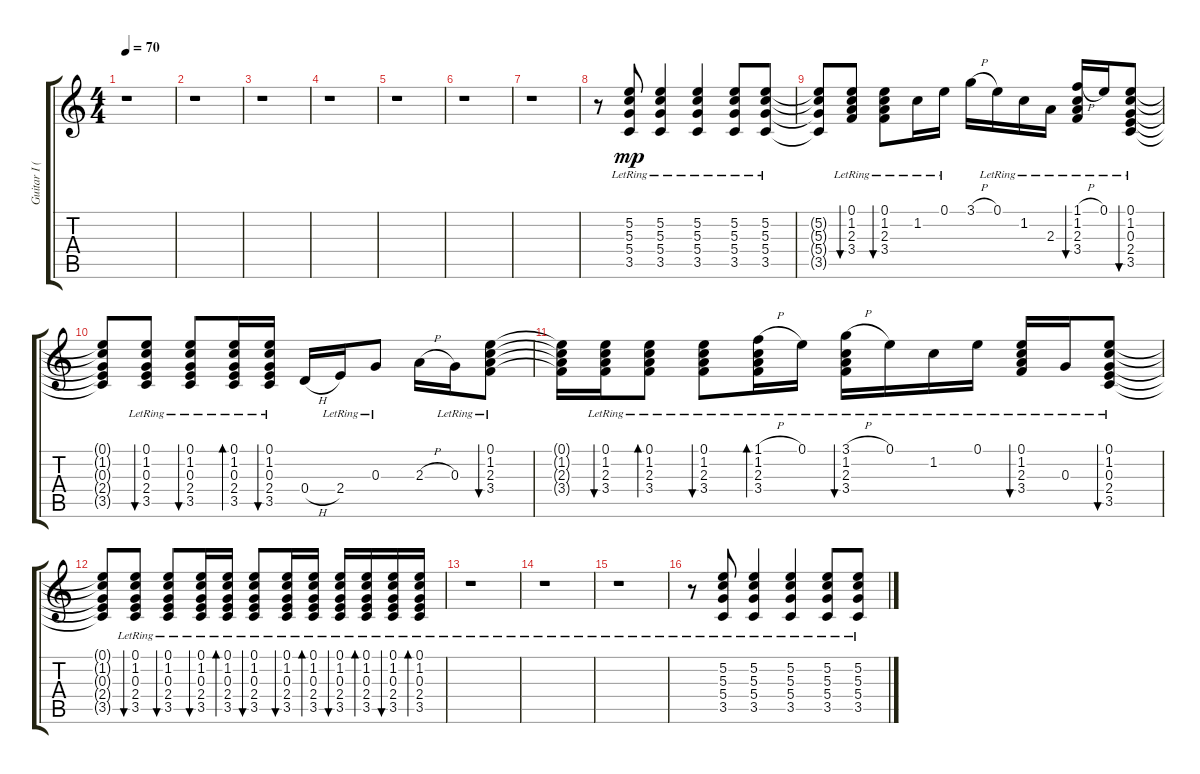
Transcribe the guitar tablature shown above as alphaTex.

\track ("Guitar I (Frank Hannon)" "Guitar I (") {instrument acousticguitarsteel}
\staff {score tabs}
\tuning (E4 B3 G3 D3 A2 E2) {hide}
\ts (4 4)
\tempo 70
\clef g2
\ks c
r.1{dy mp} |
r.1 |
r.1 |
r.1 |
r.1 |
r.1 |
r.1 |
r.8 (5.2{lr} 5.3{lr} 5.4{lr} 3.5{lr}).8 (5.2{lr} 5.3{lr} 5.4{lr} 3.5{lr}).4 (5.2{lr} 5.3{lr} 5.4{lr} 3.5{lr}).4 (5.2{lr} 5.3{lr} 5.4{lr} 3.5{lr}).8 (5.2{lr} 5.3{lr} 5.4{lr} 3.5{lr}).8 |
(5.2{t} 5.3{t} 5.4{t} 3.5{t}).8 (0.1{lr} 1.2{lr} 2.3{lr} 3.4{lr}).8{bu 30} (0.1{lr} 1.2{lr} 2.3{lr} 3.4{lr}).8{bu 30} 1.2{lr}.16 0.1{lr}.16 3.1{h}.16 0.1{lr}.16 1.2{lr}.16 2.3{lr}.16 (1.1{h} 1.2{lr} 2.3{lr} 3.4{lr}).16{bu 30} 0.1{lr}.16 (0.1{lr} 1.2{lr} 0.3{lr} 2.4{lr} 3.5{lr}).8{bu 30} |
(0.1{t} 1.2{t} 0.3{t} 2.4{t} 3.5{t}).8 (0.1{lr} 1.2{lr} 0.3{lr} 2.4{lr} 3.5{lr}).8{bu 30} (0.1{lr} 1.2{lr} 0.3{lr} 2.4{lr} 3.5{lr}).8{bu 30} (0.1{lr} 1.2{lr} 0.3{lr} 2.4{lr} 3.5{lr}).16{bd 30} (0.1{lr} 1.2{lr} 0.3{lr} 2.4{lr} 3.5{lr}).16{bu 30} 0.4{h}.16 2.4{lr}.16 0.3{lr}.8 2.3{h}.16 0.3{lr}.16 (0.1{lr} 1.2{lr} 2.3{lr} 3.4{lr}).8{bu 30} |
(0.1{t} 1.2{t} 2.3{t} 3.4{t}).16 (0.1{lr} 1.2{lr} 2.3{lr} 3.4{lr}).16{bu 30} (0.1{lr} 1.2{lr} 2.3{lr} 3.4{lr}).8{bd 30} (0.1{lr} 1.2{lr} 2.3{lr} 3.4{lr}).8{bu 30} (1.1{h} 1.2{lr} 2.3{lr} 3.4{lr}).16{bd 30} 0.1{lr}.16 (3.1{h} 1.2{lr} 2.3{lr} 3.4{lr}).16{bu 30} 0.1{lr}.16 1.2{lr}.16 0.1{lr}.16 (0.1{lr} 1.2{lr} 2.3{lr} 3.4{lr}).16{bu 30} 0.3{lr}.16 (0.1{lr} 1.2{lr} 0.3{lr} 2.4{lr} 3.5{lr}).8{bu 30} |
(0.1{t} 1.2{t} 0.3{t} 2.4{t} 3.5{t}).8 (0.1{lr} 1.2{lr} 0.3{lr} 2.4{lr} 3.5{lr}).8{bu 30} (0.1{lr} 1.2{lr} 0.3{lr} 2.4{lr} 3.5{lr}).8{bu 30} (0.1{lr} 1.2{lr} 0.3{lr} 2.4{lr} 3.5{lr}).16{bu 30} (0.1{lr} 1.2{lr} 0.3{lr} 2.4{lr} 3.5{lr}).16{bd 30} (0.1{lr} 1.2{lr} 0.3{lr} 2.4{lr} 3.5{lr}).8{bu 30} (0.1{lr} 1.2{lr} 0.3{lr} 2.4{lr} 3.5{lr}).16{bu 30} (0.1{lr} 1.2{lr} 0.3{lr} 2.4{lr} 3.5{lr}).16{bd 30} (0.1{lr} 1.2{lr} 0.3{lr} 2.4{lr} 3.5{lr}).16{bu 30} (0.1{lr} 1.2{lr} 0.3{lr} 2.4{lr} 3.5{lr}).16{bd 30} (0.1{lr} 1.2{lr} 0.3{lr} 2.4{lr} 3.5{lr}).16{bu 30} (0.1{lr} 1.2{lr} 0.3{lr} 2.4{lr} 3.5{lr}).16{bd 30} |
r.1 |
r.1 |
r.1 |
r.8 (5.2{lr} 5.3{lr} 5.4{lr} 3.5{lr}).8 (5.2{lr} 5.3{lr} 5.4{lr} 3.5{lr}).4 (5.2{lr} 5.3{lr} 5.4{lr} 3.5{lr}).4 (5.2{lr} 5.3{lr} 5.4{lr} 3.5{lr}).8 (5.2{lr} 5.3{lr} 5.4{lr} 3.5{lr}).8
